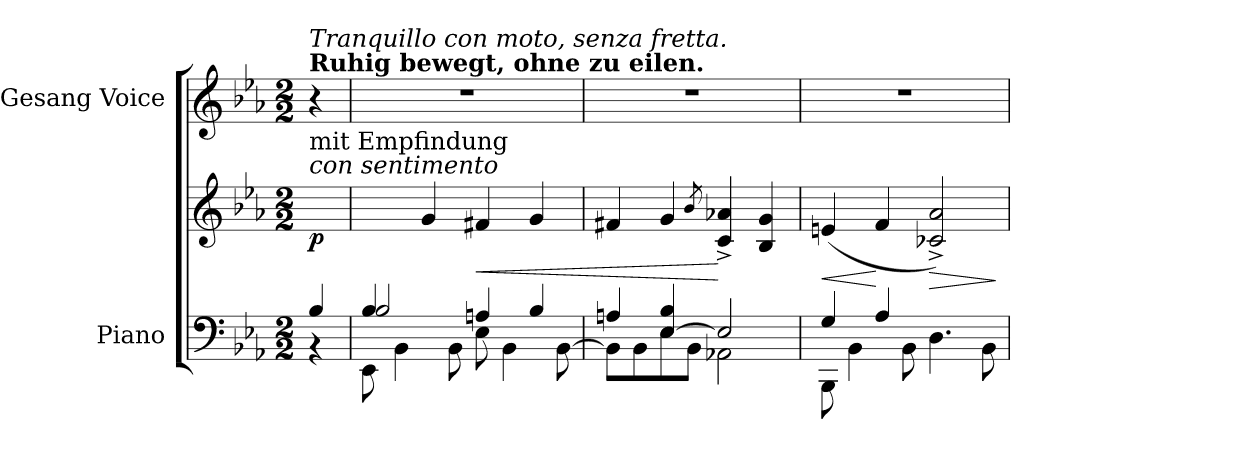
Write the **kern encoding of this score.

**kern	**kern	**dynam	**kern
*part2	*part2	*part2	*part1
*staff3	*staff2	*staff2/3	*staff1
*I"Piano	*	*	*I"Gesang Voice
*I'Pno	*	*	*
*clefF4	*clefG2	*	*clefG2
*k[b-e-a-]	*k[b-e-a-]	*	*k[b-e-a-]
*M2/2	*M2/2	*	*M2/2
*MM70	*MM70	*	*MM70
=	=	=	=
*^	*	*	*
!	!	!	!	!LO:TX:a:B:t=Ruhig bewegt, ohne zu eilen.
!	!	!	!	!LO:TX:a:i:t=Tranquillo con moto, senza fretta.
!	!	!LO:TX:a:i:t=con sentimento	!	!
!	!	!LO:TX:a:t=mit Empfindung	!	!
!	!	!	!LO:DY:b	!
4B-/	4r	4ryy	p	4r
=1	=1	=1	=1	=1
*	*^	*	*	*
(>4B-/	2B-/	8EE-\	4ryy	.	1r
.	.	4BB-\	.	.	.
2.ryy	.	.	4g/	.	.
.	.	8BB-\	.	.	.
!	!	!	!	!LO:HP:b	!
.	4An/	8E-\	4f#X/	<	.
.	.	4BB-\	.	.	.
.	4B-/	.	4g/	.	.
.	.	[8BB-\	.	.	.
*	*v	*v	*	*	*
=2	=2	=2	=2	=2
4An/	8BB-\L]	4f#X/	.	1r
.	8BB-\	.	.	.
[4E-/ 4B-/	8E-\	4g/	.	.
.	8BB-\J	.	.	.
.	.	8qb-/	.	.
2E-/]	2AA-X\	4c/^ 4a-X/^	[	.
.	.	4B-/ 4g/)	.	.
=3	=3	=3	=3	=3
!	!	!	!LO:HP:b	!
4G/	8BBB-\	(>4en/	<	1r
.	4BB-\	.	.	.
4A-/	.	4f/	[	.
.	8BB-\	.	.	.
!	!	!	!LO:HP:b	!
2ryy	4.D\	2c-X/^ 2a-/^)	>	.
.	8BB-\	.	.	.
*v	*v	*	*	*
.	.	]	.
=	=	=	=
*-	*-	*-	*-
